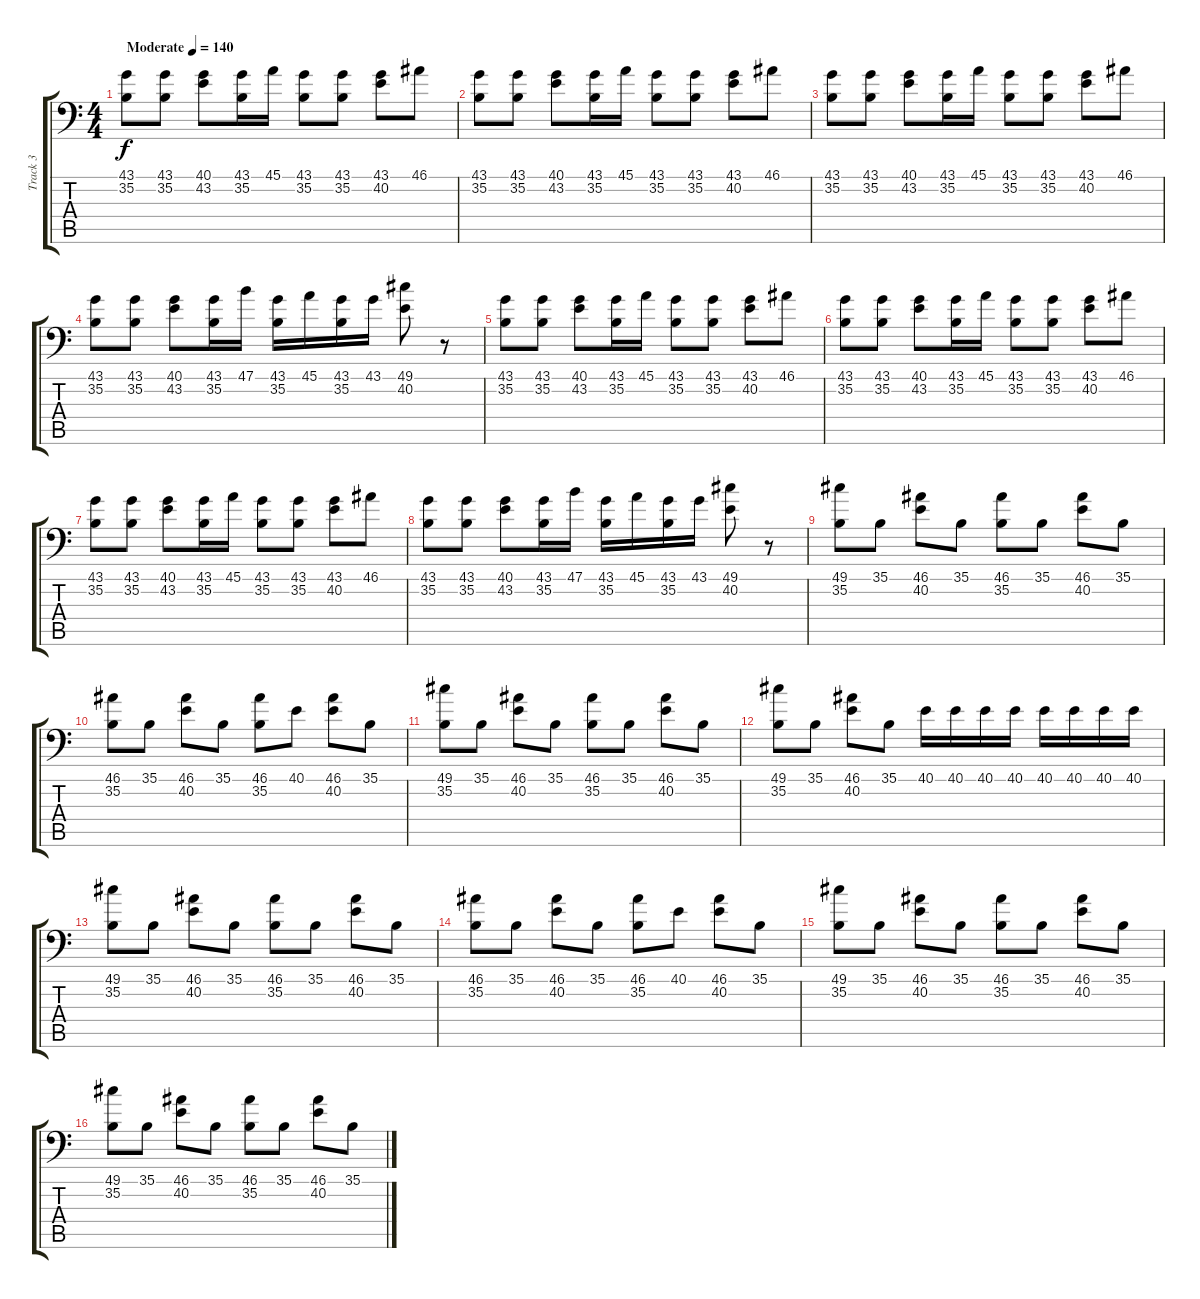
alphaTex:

\track ("Track 3" "Track 3") {instrument acousticgrandpiano}
\staff {score tabs}
\tuning (C-1 C-1 C-1 C-1 C-1 C-1) {hide}
\ts (4 4)
\tempo (140 "Moderate")
\clef f4
\ks c
(43.1 35.2).8{dy f instrument acousticgrandpiano} (43.1 35.2).8 (40.1 43.2).8 (43.1 35.2).16 45.1.16 (43.1 35.2).8 (43.1 35.2).8 (43.1 40.2).8 46.1.8 |
(43.1 35.2).8 (43.1 35.2).8 (40.1 43.2).8 (43.1 35.2).16 45.1.16 (43.1 35.2).8 (43.1 35.2).8 (43.1 40.2).8 46.1.8 |
(43.1 35.2).8 (43.1 35.2).8 (40.1 43.2).8 (43.1 35.2).16 45.1.16 (43.1 35.2).8 (43.1 35.2).8 (43.1 40.2).8 46.1.8 |
(43.1 35.2).8 (43.1 35.2).8 (40.1 43.2).8 (43.1 35.2).16 47.1.16 (43.1 35.2).16 45.1.16 (43.1 35.2).16 43.1.16 (49.1 40.2).8 r.8 |
(43.1 35.2).8 (43.1 35.2).8 (40.1 43.2).8 (43.1 35.2).16 45.1.16 (43.1 35.2).8 (43.1 35.2).8 (43.1 40.2).8 46.1.8 |
(43.1 35.2).8 (43.1 35.2).8 (40.1 43.2).8 (43.1 35.2).16 45.1.16 (43.1 35.2).8 (43.1 35.2).8 (43.1 40.2).8 46.1.8 |
(43.1 35.2).8 (43.1 35.2).8 (40.1 43.2).8 (43.1 35.2).16 45.1.16 (43.1 35.2).8 (43.1 35.2).8 (43.1 40.2).8 46.1.8 |
(43.1 35.2).8 (43.1 35.2).8 (40.1 43.2).8 (43.1 35.2).16 47.1.16 (43.1 35.2).16 45.1.16 (43.1 35.2).16 43.1.16 (49.1 40.2).8 r.8 |
(49.1 35.2).8 35.1.8 (46.1 40.2).8 35.1.8 (46.1 35.2).8 35.1.8 (46.1 40.2).8 35.1.8 |
(46.1 35.2).8 35.1.8 (46.1 40.2).8 35.1.8 (46.1 35.2).8 40.1.8 (46.1 40.2).8 35.1.8 |
(49.1 35.2).8 35.1.8 (46.1 40.2).8 35.1.8 (46.1 35.2).8 35.1.8 (46.1 40.2).8 35.1.8 |
(49.1 35.2).8 35.1.8 (46.1 40.2).8 35.1.8 40.1.16 40.1.16 40.1.16 40.1.16 40.1.16 40.1.16 40.1.16 40.1.16 |
(49.1 35.2).8 35.1.8 (46.1 40.2).8 35.1.8 (46.1 35.2).8 35.1.8 (46.1 40.2).8 35.1.8 |
(46.1 35.2).8 35.1.8 (46.1 40.2).8 35.1.8 (46.1 35.2).8 40.1.8 (46.1 40.2).8 35.1.8 |
(49.1 35.2).8 35.1.8 (46.1 40.2).8 35.1.8 (46.1 35.2).8 35.1.8 (46.1 40.2).8 35.1.8 |
(49.1 35.2).8 35.1.8 (46.1 40.2).8 35.1.8 (46.1 35.2).8 35.1.8 (46.1 40.2).8 35.1.8
